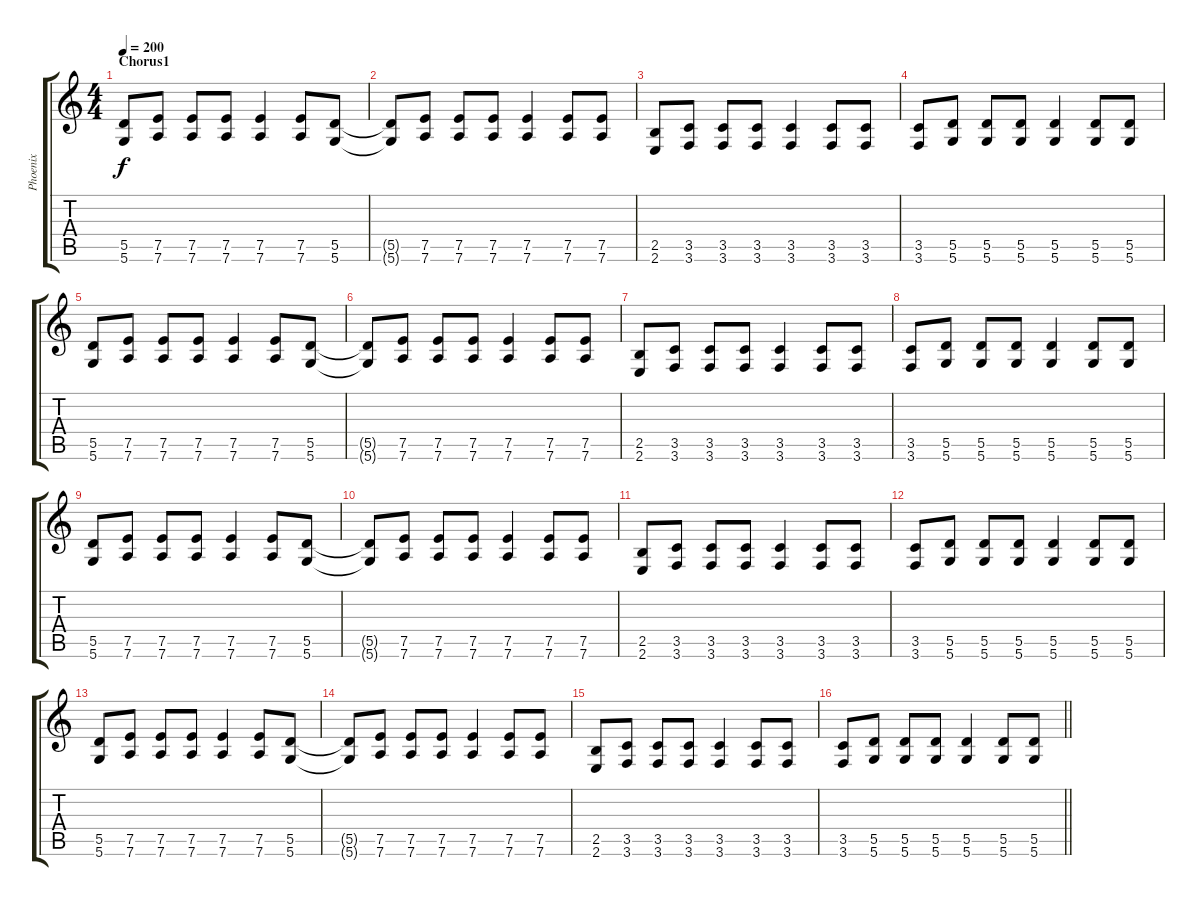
\track ("Phoenix" "Phoenix") {instrument distortionguitar}
\staff {score tabs}
\tuning (E4 B3 G3 D3 A2 D2) {hide}
\ts (4 4)
\section ("" "Chorus1")
\tempo 200
\clef g2
\ks c
(5.5 5.6).8{dy f} (7.5 7.6).8 (7.5 7.6).8 (7.5 7.6).8 (7.5 7.6).4 (7.5 7.6).8 (5.5 5.6).8 |
(5.5{t} 5.6{t}).8 (7.5 7.6).8 (7.5 7.6).8 (7.5 7.6).8 (7.5 7.6).4 (7.5 7.6).8 (7.5 7.6).8 |
(2.5 2.6).8 (3.5 3.6).8 (3.5 3.6).8 (3.5 3.6).8 (3.5 3.6).4 (3.5 3.6).8 (3.5 3.6).8 |
(3.5 3.6).8 (5.5 5.6).8 (5.5 5.6).8 (5.5 5.6).8 (5.5 5.6).4 (5.5 5.6).8 (5.5 5.6).8 |
(5.5 5.6).8 (7.5 7.6).8 (7.5 7.6).8 (7.5 7.6).8 (7.5 7.6).4 (7.5 7.6).8 (5.5 5.6).8 |
(5.5{t} 5.6{t}).8 (7.5 7.6).8 (7.5 7.6).8 (7.5 7.6).8 (7.5 7.6).4 (7.5 7.6).8 (7.5 7.6).8 |
(2.5 2.6).8 (3.5 3.6).8 (3.5 3.6).8 (3.5 3.6).8 (3.5 3.6).4 (3.5 3.6).8 (3.5 3.6).8 |
(3.5 3.6).8 (5.5 5.6).8 (5.5 5.6).8 (5.5 5.6).8 (5.5 5.6).4 (5.5 5.6).8 (5.5 5.6).8 |
(5.5 5.6).8 (7.5 7.6).8 (7.5 7.6).8 (7.5 7.6).8 (7.5 7.6).4 (7.5 7.6).8 (5.5 5.6).8 |
(5.5{t} 5.6{t}).8 (7.5 7.6).8 (7.5 7.6).8 (7.5 7.6).8 (7.5 7.6).4 (7.5 7.6).8 (7.5 7.6).8 |
(2.5 2.6).8 (3.5 3.6).8 (3.5 3.6).8 (3.5 3.6).8 (3.5 3.6).4 (3.5 3.6).8 (3.5 3.6).8 |
(3.5 3.6).8 (5.5 5.6).8 (5.5 5.6).8 (5.5 5.6).8 (5.5 5.6).4 (5.5 5.6).8 (5.5 5.6).8 |
(5.5 5.6).8 (7.5 7.6).8 (7.5 7.6).8 (7.5 7.6).8 (7.5 7.6).4 (7.5 7.6).8 (5.5 5.6).8 |
(5.5{t} 5.6{t}).8 (7.5 7.6).8 (7.5 7.6).8 (7.5 7.6).8 (7.5 7.6).4 (7.5 7.6).8 (7.5 7.6).8 |
(2.5 2.6).8 (3.5 3.6).8 (3.5 3.6).8 (3.5 3.6).8 (3.5 3.6).4 (3.5 3.6).8 (3.5 3.6).8 |
\barLineRight lightlight
(3.5 3.6).8 (5.5 5.6).8 (5.5 5.6).8 (5.5 5.6).8 (5.5 5.6).4 (5.5 5.6).8 (5.5 5.6).8
